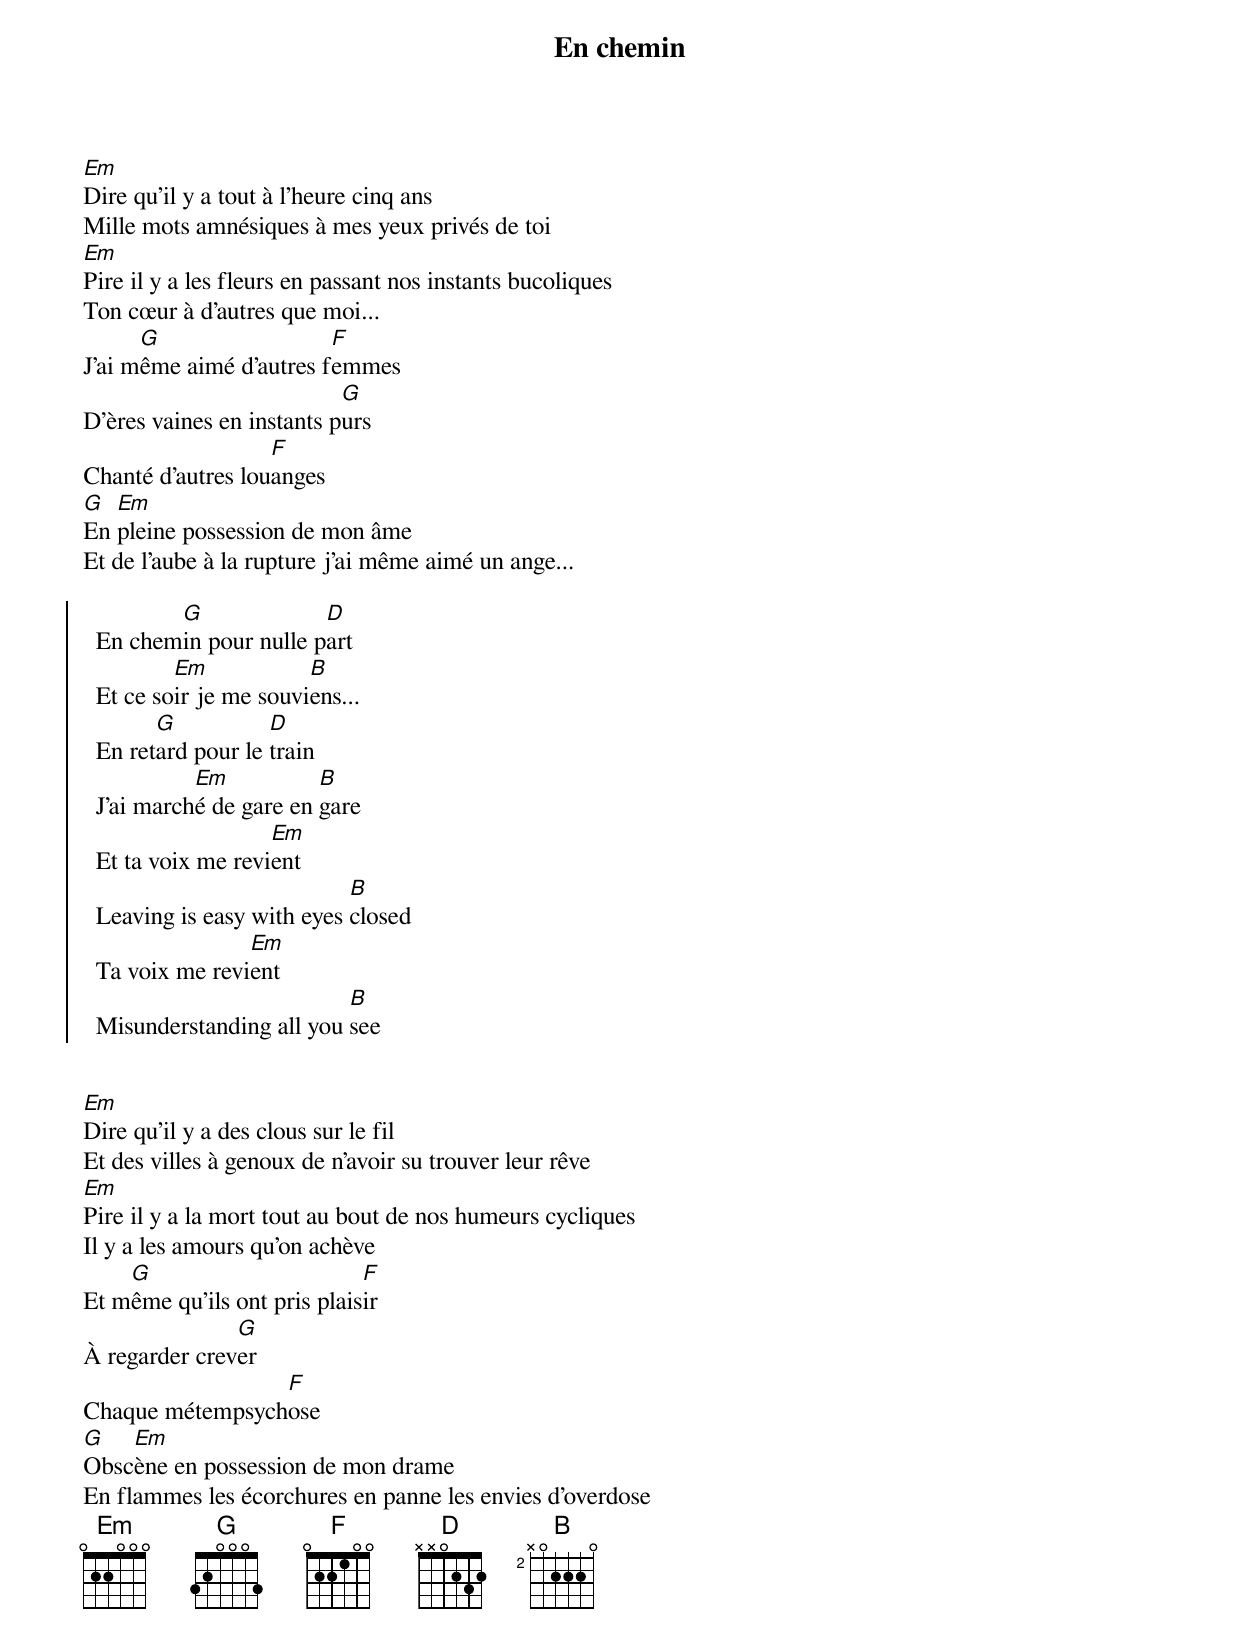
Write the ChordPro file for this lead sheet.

{title: En chemin}
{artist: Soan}
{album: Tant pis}
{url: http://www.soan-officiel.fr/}
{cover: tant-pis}
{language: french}
{columns: 1}
{define: Em frets 0 2 2 0 0 0}
{define: G frets 3 2 0 0 0 3}
{define: F base-fret 1 frets 0 2 2 1 0 0}
{define: D frets X X 0 2 3 2}
{define: B base-fret 2 frets X 0 2 2 2 0}

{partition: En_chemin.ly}


[Em]Dire qu'il y a tout à l'heure cinq ans
Mille mots amnésiques à mes yeux privés de toi
[Em]Pire il y a les fleurs en passant nos instants bucoliques
Ton cœur à d'autres que moi...
J'ai m[G]ême aimé d'autres f[F]emmes
D'ères vaines en instants p[G]urs
Chanté d'autres lou[F]anges
[G]En [Em]pleine possession de mon âme
Et de l'aube à la rupture j'ai même aimé un ange...

{start_of_chorus}
  En chem[G]in pour nulle p[D]art
  Et ce so[Em]ir je me souvi[B]ens...
  En ret[G]ard pour le [D]train
  J'ai march[Em]é de gare en [B]gare
  Et ta voix me revi[Em]ent
  Leaving is easy with eyes [B]closed
  Ta voix me revi[Em]ent
  Misunderstanding all you [B]see
{end_of_chorus}


[Em]Dire qu'il y a des clous sur le fil
Et des villes à genoux de n'avoir su trouver leur rêve
[Em]Pire il y a la mort tout au bout de nos humeurs cycliques
Il y a les amours qu'on achève
Et m[G]ême qu'ils ont pris plais[F]ir
À regarder crev[G]er
Chaque métempsych[F]ose
[G]Obsc[Em]ène en possession de mon drame
En flammes les écorchures en panne les envies d'overdose
